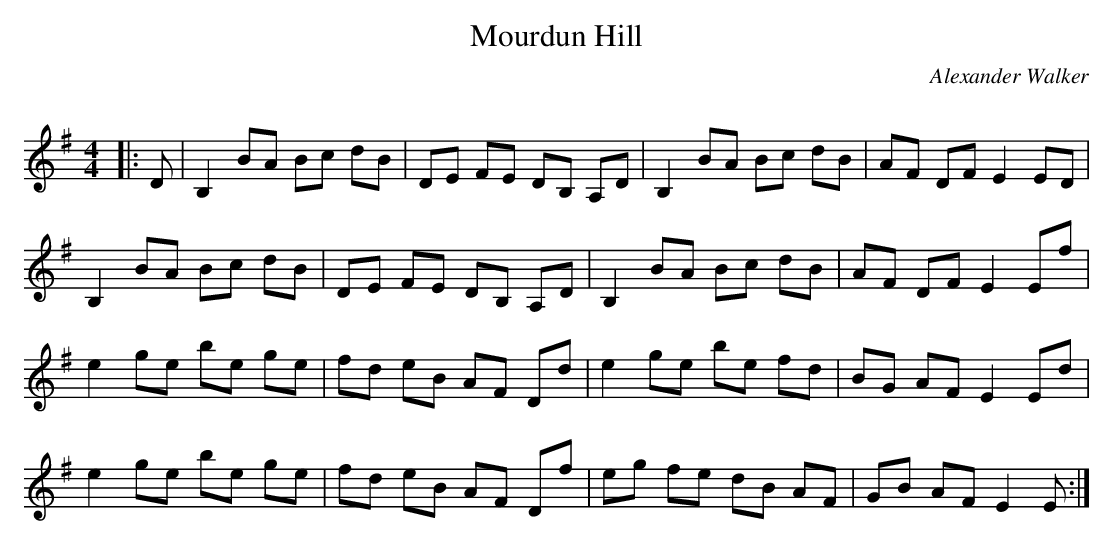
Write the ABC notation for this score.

X:1
T: Mourdun Hill
C:Alexander Walker
Q: 128
K:Em
M:4/4
L:1/8
|:D|B,2 BA Bc dB|DE FE DB, A,D|B,2 BA Bc dB|AF DF E2 ED|
B,2 BA Bc dB|DE FE DB, A,D|B,2 BA Bc dB|AF DF E2 Ef|
e2 ge be ge|fd eB AF Dd|e2 ge be fd|BG AF E2 Ed|
e2 ge be ge|fd eB AF Df|eg fe dB AF|GB AF E2 E:|
